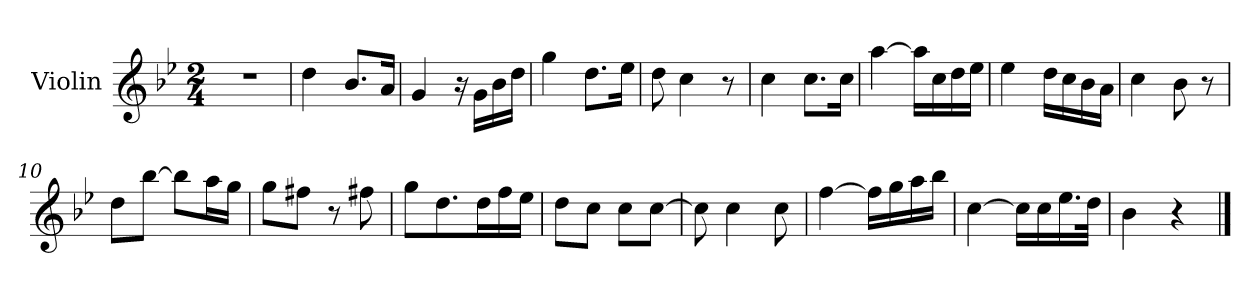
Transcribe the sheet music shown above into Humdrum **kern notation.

**kern
*part1
*staff1
*I"Violin
*I'Vln.
*clefG2
*k[b-e-]
*B-:
*M2/4
=1
2r
=2
4dd\
8.b-/L
16a/Jk
=3
4g/
16r
16g\LL
16b-\
16dd\JJ
=4
4gg\
8.dd\L
16ee-\Jk
=5
8dd\
4cc\
8r
=6
4cc\
8.cc\L
16cc\Jk
=7
[4aa\
16aa\LL]
16cc\
16dd\
16ee-\JJ
=8
4ee-\
16dd\LL
16cc\
16b-\
16a\JJ
=9
4cc\
8b-\
8r
!!LO:LB:g=z
=10
8dd\L
[8bb-\J
8bb-\L]
16aa\L
16gg\JJ
=11
8gg\L
8ff#X\J
8r
8ff#X\
=12
8gg\L
8.dd\
16dd\L
16ff\
16ee-\JJ
=13
8dd\L
8cc\J
8cc\L
[8cc\J
=14
8cc\]
4cc\
8cc\
=15
[4ff\
16ff\LL]
16gg\
16aa\
16bb-\JJ
=16
[4cc\
16cc\LL]
16cc\
16.ee-\
32dd\JJk
=17
4b-\
4r
==
*-
